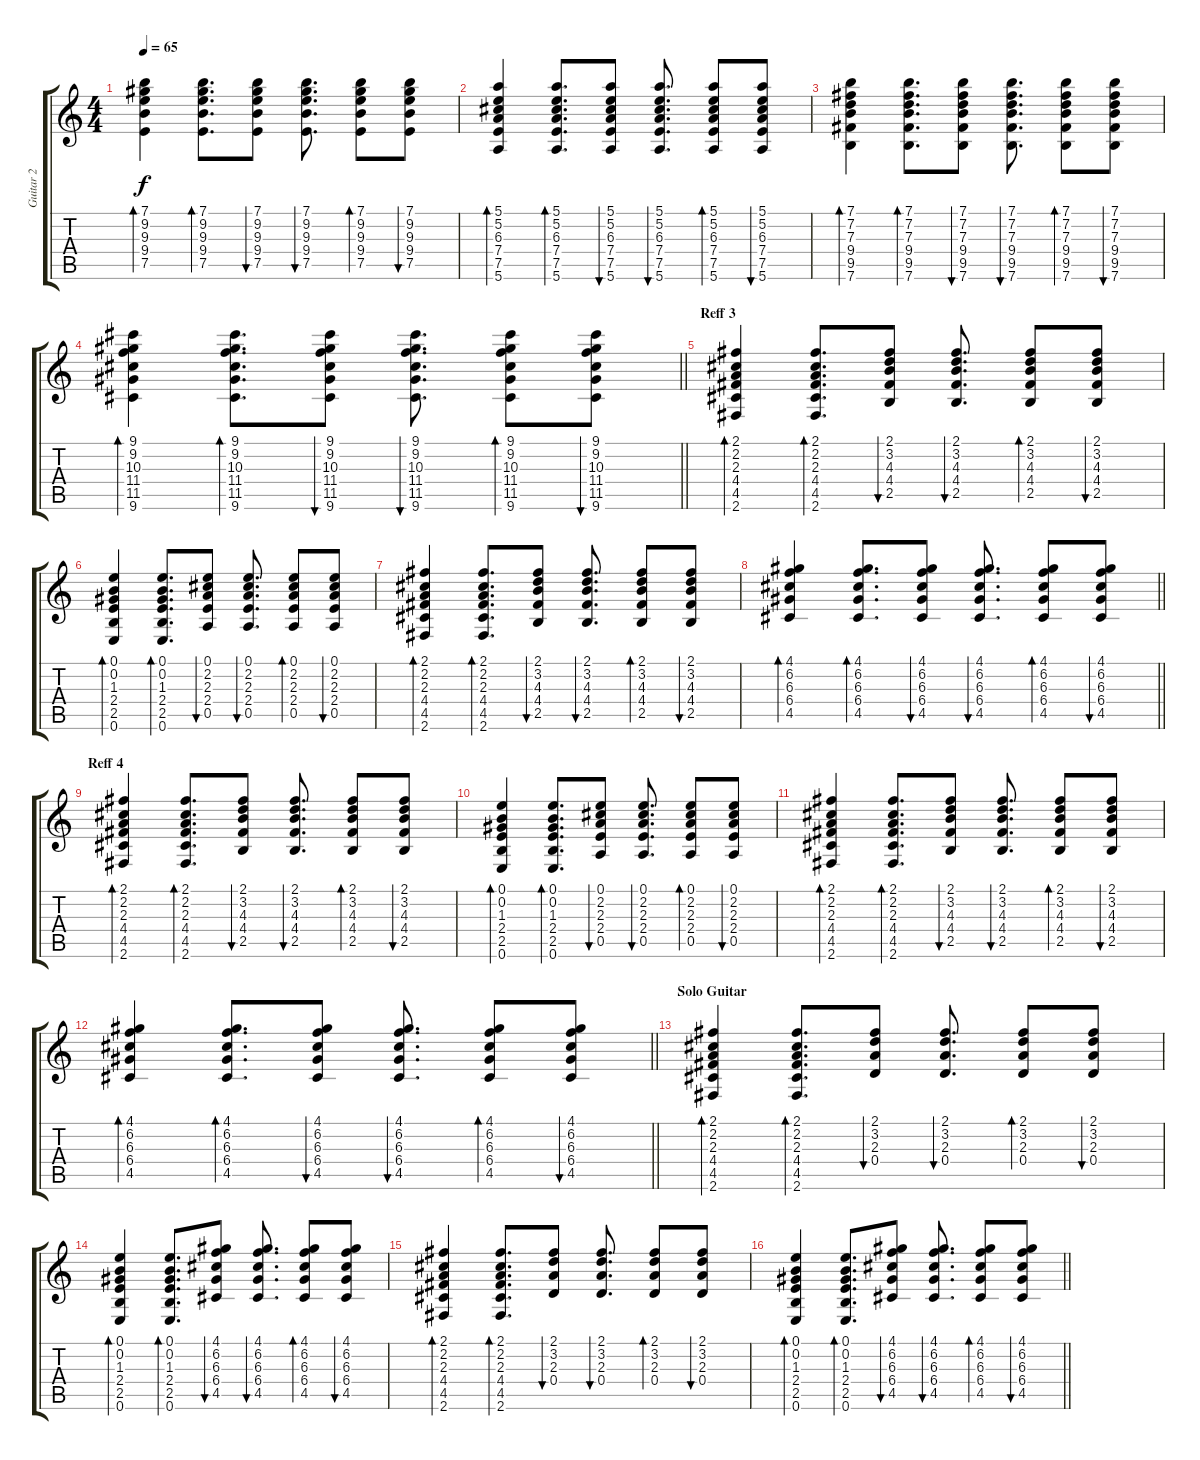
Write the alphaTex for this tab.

\track ("Guitar 2" "Guitar 2") {instrument overdrivenguitar}
\staff {score tabs}
\tuning (E4 B3 G3 D3 A2 E2) {hide}
\ts (4 4)
\tempo 65
\clef g2
\ks c
(7.1 9.2 9.3 9.4 7.5).4{bd 30 dy f} (7.1 9.2 9.3 9.4 7.5).8{d bd 30} (7.1 9.2 9.3 9.4 7.5).8{bu 30} (7.1 9.2 9.3 9.4 7.5).8{d bu 30} (7.1 9.2 9.3 9.4 7.5).8{bd 30} (7.1 9.2 9.3 9.4 7.5).8{bu 30} |
(5.1 5.2 6.3 7.4 7.5 5.6).4{bd 30} (5.1 5.2 6.3 7.4 7.5 5.6).8{d bd 30} (5.1 5.2 6.3 7.4 7.5 5.6).8{bu 30} (5.1 5.2 6.3 7.4 7.5 5.6).8{d bu 30} (5.1 5.2 6.3 7.4 7.5 5.6).8{bd 30} (5.1 5.2 6.3 7.4 7.5 5.6).8{bu 30} |
(7.1 7.2 7.3 9.4 9.5 7.6).4{bd 30} (7.1 7.2 7.3 9.4 9.5 7.6).8{d bd 30} (7.1 7.2 7.3 9.4 9.5 7.6).8{bu 30} (7.1 7.2 7.3 9.4 9.5 7.6).8{d bu 30} (7.1 7.2 7.3 9.4 9.5 7.6).8{bd 30} (7.1 7.2 7.3 9.4 9.5 7.6).8{bu 30} |
\barLineRight lightlight
(9.1 9.2 10.3 11.4 11.5 9.6).4{bd 30} (9.1 9.2 10.3 11.4 11.5 9.6).8{d bd 30} (9.1 9.2 10.3 11.4 11.5 9.6).8{bu 30} (9.1 9.2 10.3 11.4 11.5 9.6).8{d bu 30} (9.1 9.2 10.3 11.4 11.5 9.6).8{bd 30} (9.1 9.2 10.3 11.4 11.5 9.6).8{bu 30} |
\section ("" "Reff 3")
(2.1 2.2 2.3 4.4 4.5 2.6).4{bd 30} (2.1 2.2 2.3 4.4 4.5 2.6).8{d bd 30} (2.1 3.2 4.3 4.4 2.5).8{bu 30} (2.1 3.2 4.3 4.4 2.5).8{d bu 30} (2.1 3.2 4.3 4.4 2.5).8{bd 30} (2.1 3.2 4.3 4.4 2.5).8{bu 30} |
(0.1 0.2 1.3 2.4 2.5 0.6).4{bd 30} (0.1 0.2 1.3 2.4 2.5 0.6).8{d bd 30} (0.1 2.2 2.3 2.4 0.5).8{bu 30} (0.1 2.2 2.3 2.4 0.5).8{d bu 30} (0.1 2.2 2.3 2.4 0.5).8{bd 30} (0.1 2.2 2.3 2.4 0.5).8{bu 30} |
(2.1 2.2 2.3 4.4 4.5 2.6).4{bd 30} (2.1 2.2 2.3 4.4 4.5 2.6).8{d bd 30} (2.1 3.2 4.3 4.4 2.5).8{bu 30} (2.1 3.2 4.3 4.4 2.5).8{d bu 30} (2.1 3.2 4.3 4.4 2.5).8{bd 30} (2.1 3.2 4.3 4.4 2.5).8{bu 30} |
\barLineRight lightlight
(4.1 6.2 6.3 6.4 4.5).4{bd 30} (4.1 6.2 6.3 6.4 4.5).8{d bd 30} (4.1 6.2 6.3 6.4 4.5).8{bu 30} (4.1 6.2 6.3 6.4 4.5).8{d bu 30} (4.1 6.2 6.3 6.4 4.5).8{bd 30} (4.1 6.2 6.3 6.4 4.5).8{bu 30} |
\section ("" "Reff 4")
(2.1 2.2 2.3 4.4 4.5 2.6).4{bd 30} (2.1 2.2 2.3 4.4 4.5 2.6).8{d bd 30} (2.1 3.2 4.3 4.4 2.5).8{bu 30} (2.1 3.2 4.3 4.4 2.5).8{d bu 30} (2.1 3.2 4.3 4.4 2.5).8{bd 30} (2.1 3.2 4.3 4.4 2.5).8{bu 30} |
(0.1 0.2 1.3 2.4 2.5 0.6).4{bd 30} (0.1 0.2 1.3 2.4 2.5 0.6).8{d bd 30} (0.1 2.2 2.3 2.4 0.5).8{bu 30} (0.1 2.2 2.3 2.4 0.5).8{d bu 30} (0.1 2.2 2.3 2.4 0.5).8{bd 30} (0.1 2.2 2.3 2.4 0.5).8{bu 30} |
(2.1 2.2 2.3 4.4 4.5 2.6).4{bd 30} (2.1 2.2 2.3 4.4 4.5 2.6).8{d bd 30} (2.1 3.2 4.3 4.4 2.5).8{bu 30} (2.1 3.2 4.3 4.4 2.5).8{d bu 30} (2.1 3.2 4.3 4.4 2.5).8{bd 30} (2.1 3.2 4.3 4.4 2.5).8{bu 30} |
\barLineRight lightlight
(4.1 6.2 6.3 6.4 4.5).4{bd 30} (4.1 6.2 6.3 6.4 4.5).8{d bd 30} (4.1 6.2 6.3 6.4 4.5).8{bu 30} (4.1 6.2 6.3 6.4 4.5).8{d bu 30} (4.1 6.2 6.3 6.4 4.5).8{bd 30} (4.1 6.2 6.3 6.4 4.5).8{bu 30} |
\section ("" "Solo Guitar")
(2.1 2.2 2.3 4.4 4.5 2.6).4{bd 30} (2.1 2.2 2.3 4.4 4.5 2.6).8{d bd 30} (2.1 3.2 2.3 0.4).8{bu 30} (2.1 3.2 2.3 0.4).8{d bu 30} (2.1 3.2 2.3 0.4).8{bd 30} (2.1 3.2 2.3 0.4).8{bu 30} |
(0.1 0.2 1.3 2.4 2.5 0.6).4{bd 30} (0.1 0.2 1.3 2.4 2.5 0.6).8{d bd 30} (4.1 6.2 6.3 6.4 4.5).8{bu 30} (4.1 6.2 6.3 6.4 4.5).8{d bu 30} (4.1 6.2 6.3 6.4 4.5).8{bd 30} (4.1 6.2 6.3 6.4 4.5).8{bu 30} |
(2.1 2.2 2.3 4.4 4.5 2.6).4{bd 30} (2.1 2.2 2.3 4.4 4.5 2.6).8{d bd 30} (2.1 3.2 2.3 0.4).8{bu 30} (2.1 3.2 2.3 0.4).8{d bu 30} (2.1 3.2 2.3 0.4).8{bd 30} (2.1 3.2 2.3 0.4).8{bu 30} |
\barLineRight lightlight
(0.1 0.2 1.3 2.4 2.5 0.6).4{bd 30} (0.1 0.2 1.3 2.4 2.5 0.6).8{d bd 30} (4.1 6.2 6.3 6.4 4.5).8{bu 30} (4.1 6.2 6.3 6.4 4.5).8{d bu 30} (4.1 6.2 6.3 6.4 4.5).8{bd 30} (4.1 6.2 6.3 6.4 4.5).8{bu 30}
